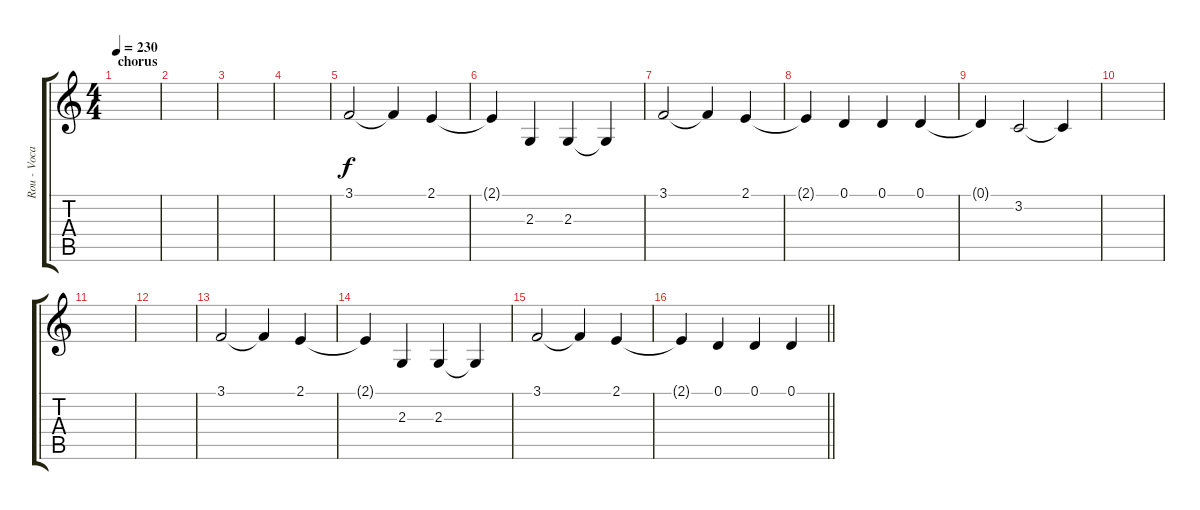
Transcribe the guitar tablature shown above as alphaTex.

\track ("Rou - Vocals" "Rou - Voca") {instrument clarinet}
\staff {score tabs}
\tuning (D4 A3 F3 C3 G2 C2) {hide}
\ts (4 4)
\section ("" "chorus")
\tempo 230
\clef g2
\ks c
|
|
|
|
3.1.2 3.1{t}.4 2.1.4 |
2.1{t}.4 2.3.4 2.3.4 2.3{t}.4 |
3.1.2 3.1{t}.4 2.1.4 |
2.1{t}.4 0.1.4 0.1.4 0.1.4 |
0.1{t}.4 3.2.2 3.2{t}.4 |
|
|
|
3.1.2 3.1{t}.4 2.1.4 |
2.1{t}.4 2.3.4 2.3.4 2.3{t}.4 |
3.1.2 3.1{t}.4 2.1.4 |
\barLineRight lightlight
2.1{t}.4 0.1.4 0.1.4 0.1.4
